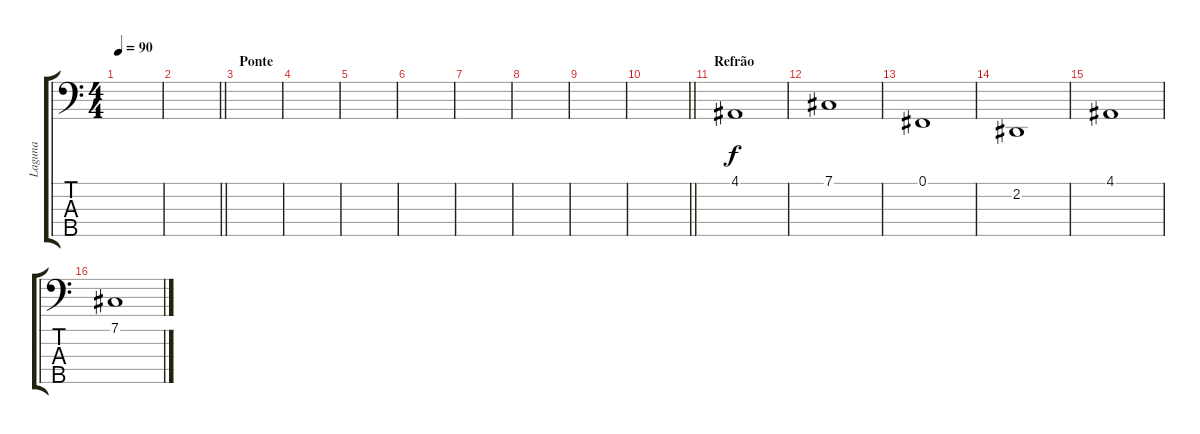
\track ("Laguna" "Laguna") {instrument stringensemble1}
\staff {score tabs}
\tuning (Gb2 Db2 Ab1 Eb1 Bb0) {hide}
\ts (4 4)
\tempo 90
\clef f4
\ks c
|
\barLineRight lightlight
|
\section ("" "Ponte")
|
|
|
|
|
|
|
\barLineRight lightlight
|
\section ("" "Refrão")
4.1.1 |
7.1.1 |
0.1.1 |
2.2.1 |
4.1.1 |
7.1.1
